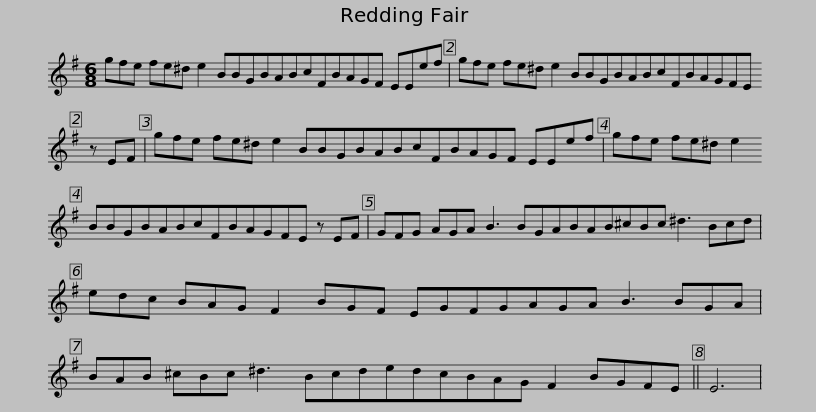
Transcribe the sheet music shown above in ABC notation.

X:1
L:1/8
M:6/8
I:linebreak $
K:Emin
V:1 treble
V:1
 gfe fe^d e2 BBGBABcFBAGF EEef |$ gfe fe^d e2 BBGBABcFBAGFE z EF |$ gfe fe^d e2 BBGBABcFBAGF EEef |$ gfe fe^d e2 BBGBABcFBAGFE z EF |$ GFG AGA B3 BGABAB^cBc ^d3 Bcd |$ %5
 edc BAG F2 BGF EGFGAGA B3 BGA |$ BAB ^cBc ^d3 BcdedcBAG F2 BGFE || E6 | %8
